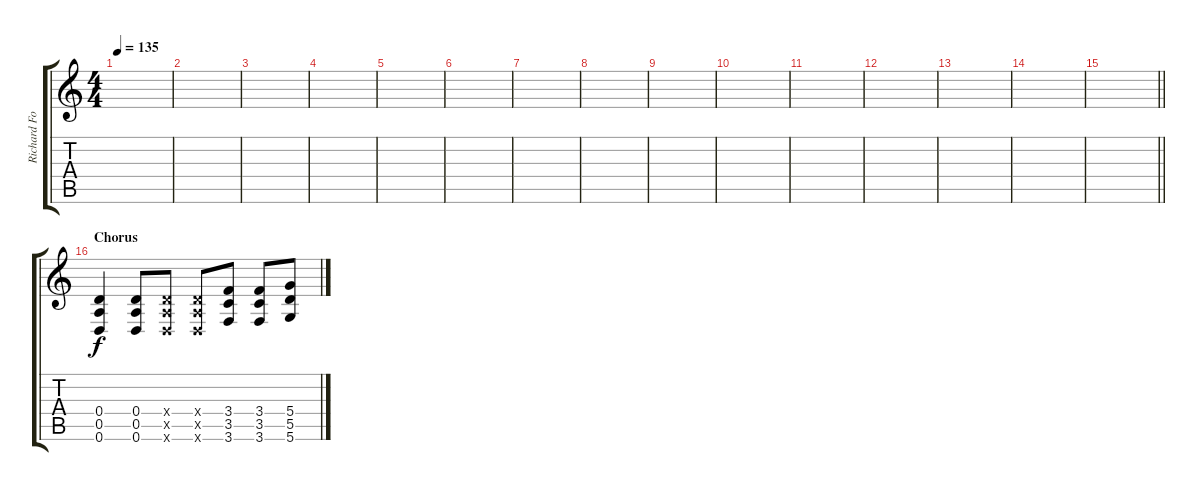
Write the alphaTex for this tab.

\track ("Richard Fortus" "Richard Fo") {instrument overdrivenguitar}
\staff {score tabs}
\tuning (E4 B3 G3 D3 A2 D2) {hide}
\ts (4 4)
\tempo 135
\clef g2
\ks c
|
|
|
|
|
|
|
|
|
|
|
|
|
|
\barLineRight lightlight
|
\section ("" "Chorus")
(0.4 0.5 0.6).4 (0.4 0.5 0.6).8 (0.4{x} 0.5{x} 0.6{x}).8 (0.4{x} 0.5{x} 0.6{x}).8 (3.4 3.5 3.6).8 (3.4 3.5 3.6).8 (5.4 5.5 5.6).8
